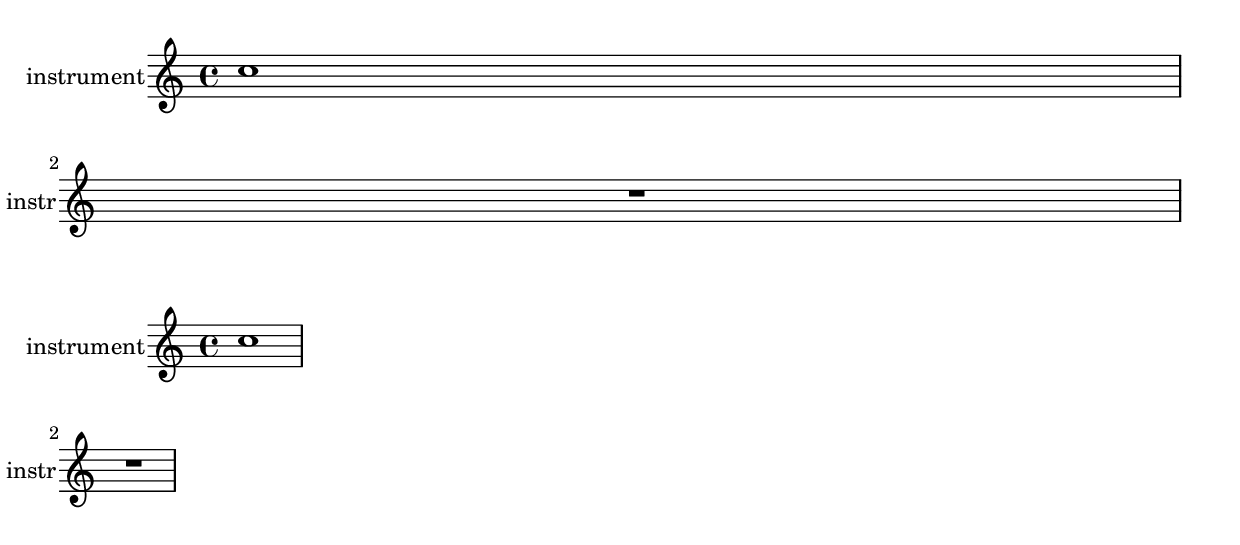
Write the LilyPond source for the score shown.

\version "1.9.8"
\header { texidoc = "This combines instrument names and multimeasure rests (there was an
interesting bug in 1.3.98). " }

\score{
	\context Staff <<
	      \property Staff.instrument = "instrument"
	      \property Staff.instr = "instr"
	      \notes{c''1 \break R1 }
	    >>
	 \paper {
	    \translator { \StaffContext
	    \consists Instrument_name_engraver

	    }
	  }
	\paper { raggedright =  ##t }
	}


